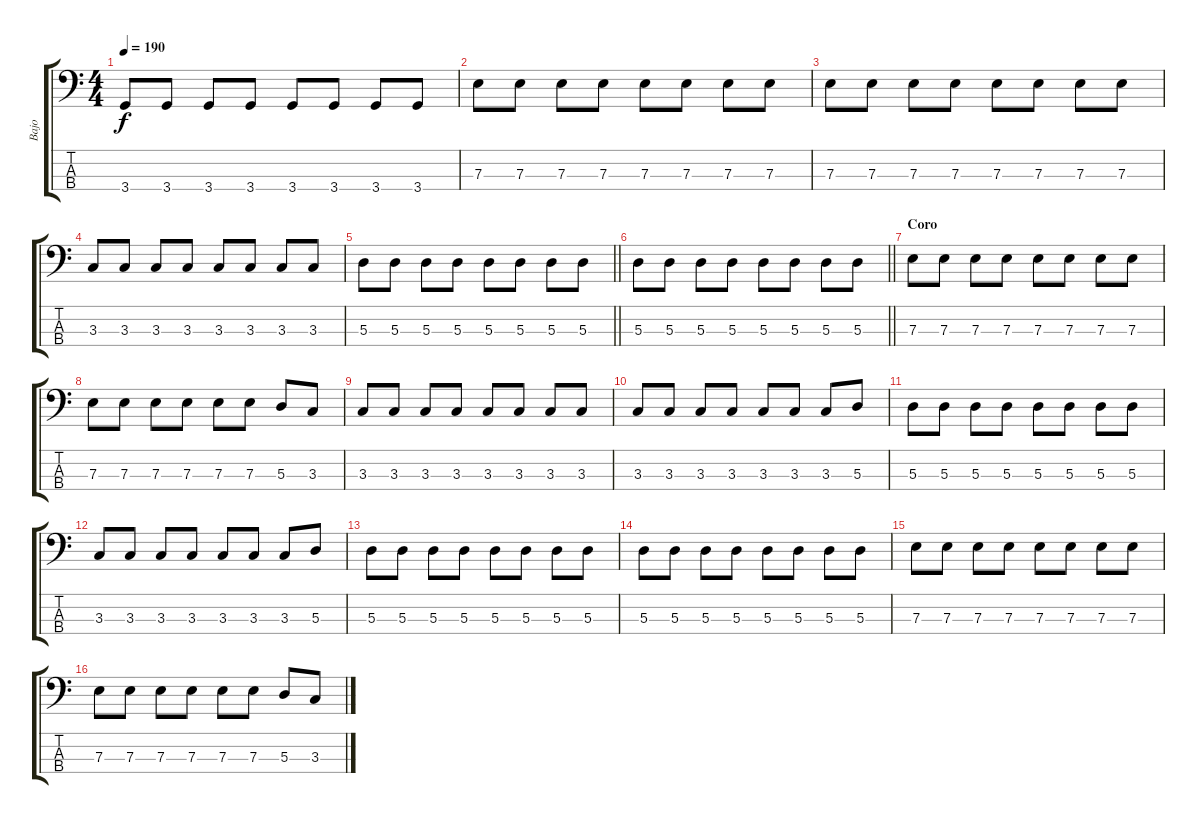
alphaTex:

\track ("Bajo" "Bajo") {instrument overdrivenguitar}
\staff {score tabs}
\tuning (G2 D2 A1 E1) {hide}
\ts (4 4)
\tempo 190
\clef f4
\ks c
3.4.8{dy f} 3.4.8 3.4.8 3.4.8 3.4.8 3.4.8 3.4.8 3.4.8 |
7.3.8 7.3.8 7.3.8 7.3.8 7.3.8 7.3.8 7.3.8 7.3.8 |
7.3.8 7.3.8 7.3.8 7.3.8 7.3.8 7.3.8 7.3.8 7.3.8 |
3.3.8 3.3.8 3.3.8 3.3.8 3.3.8 3.3.8 3.3.8 3.3.8 |
\barLineRight lightlight
5.3.8 5.3.8 5.3.8 5.3.8 5.3.8 5.3.8 5.3.8 5.3.8 |
\barLineRight lightlight
5.3.8 5.3.8 5.3.8 5.3.8 5.3.8 5.3.8 5.3.8 5.3.8 |
\section ("" "Coro")
7.3.8 7.3.8 7.3.8 7.3.8 7.3.8 7.3.8 7.3.8 7.3.8 |
7.3.8 7.3.8 7.3.8 7.3.8 7.3.8 7.3.8 5.3.8 3.3.8 |
3.3.8 3.3.8 3.3.8 3.3.8 3.3.8 3.3.8 3.3.8 3.3.8 |
3.3.8 3.3.8 3.3.8 3.3.8 3.3.8 3.3.8 3.3.8 5.3.8 |
5.3.8 5.3.8 5.3.8 5.3.8 5.3.8 5.3.8 5.3.8 5.3.8 |
3.3.8 3.3.8 3.3.8 3.3.8 3.3.8 3.3.8 3.3.8 5.3.8 |
5.3.8 5.3.8 5.3.8 5.3.8 5.3.8 5.3.8 5.3.8 5.3.8 |
5.3.8 5.3.8 5.3.8 5.3.8 5.3.8 5.3.8 5.3.8 5.3.8 |
7.3.8 7.3.8 7.3.8 7.3.8 7.3.8 7.3.8 7.3.8 7.3.8 |
7.3.8 7.3.8 7.3.8 7.3.8 7.3.8 7.3.8 5.3.8 3.3.8
